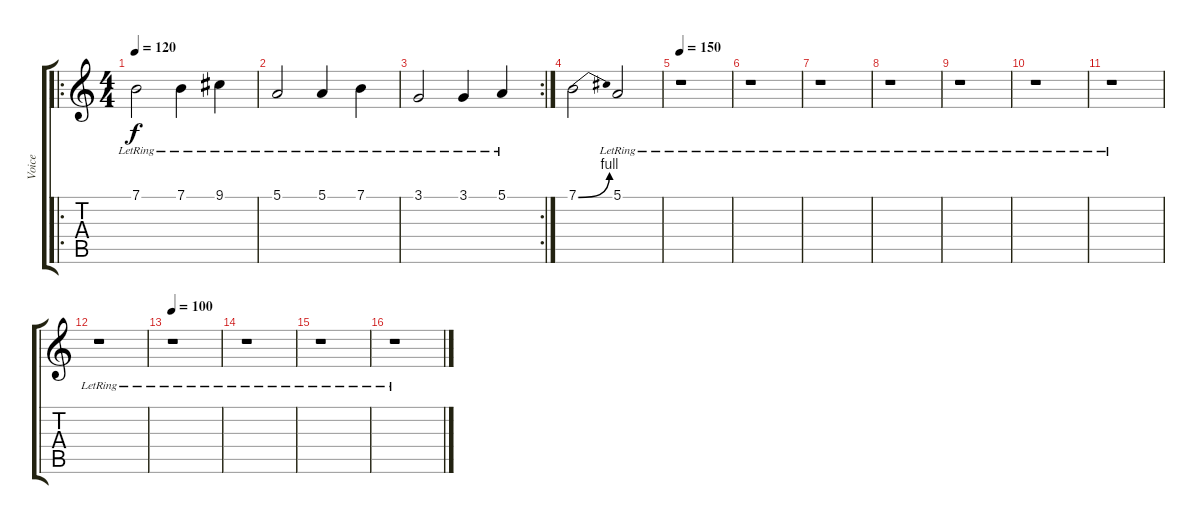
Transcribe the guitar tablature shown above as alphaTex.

\track ("Voice" "Voice") {instrument tenorsax}
\staff {score tabs}
\tuning (E4 B3 G3 D3 A2 E2) {hide}
\ro
\ts (4 4)
\tempo 120
\clef g2
\ks c
7.1{lr}.2{dy f} 7.1{lr}.4 9.1{lr}.4 |
5.1{lr}.2 5.1{lr}.4 7.1{lr}.4 |
\rc 2
3.1{lr}.2 3.1{lr}.4 5.1{lr}.4 |
7.1{be (bend 0 0 60 4)}.2 5.1{lr}.2 |
\tempo 150
r.1 |
r.1 |
r.1 |
r.1 |
r.1 |
r.1 |
r.1 |
r.1 |
\tempo 100
r.1 |
r.1 |
r.1 |
r.1
